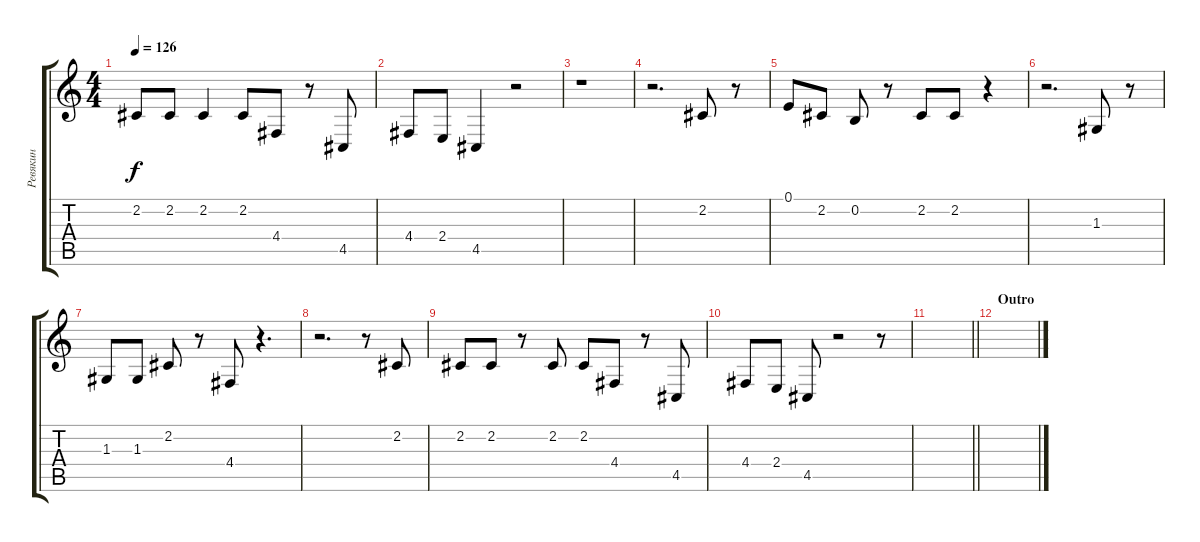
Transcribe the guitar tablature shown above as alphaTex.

\track ("Ревякин" "Ревякин") {instrument altosax}
\staff {score tabs}
\tuning (E4 B3 G3 D3 A2 E2) {hide}
\ts (4 4)
\tempo 126
\clef g2
\ks c
2.2.8{dy f} 2.2.8 2.2.4 2.2.8 4.4.8 r.8 4.5.8 |
4.4.8 2.4.8 4.5.4 r.2 |
r.1 |
r.2{d} 2.2.8 r.8 |
0.1.8 2.2.8 0.2.8 r.8 2.2.8 2.2.8 r.4 |
r.2{d} 1.3.8 r.8 |
1.3.8 1.3.8 2.2.8 r.8 4.4.8 r.4{d} |
r.2{d} r.8 2.2.8 |
2.2.8 2.2.8 r.8 2.2.8 2.2.8 4.4.8 r.8 4.5.8 |
4.4.8 2.4.8 4.5.8 r.2 r.8 |
\barLineRight lightlight
|
\section ("" "Outro")
